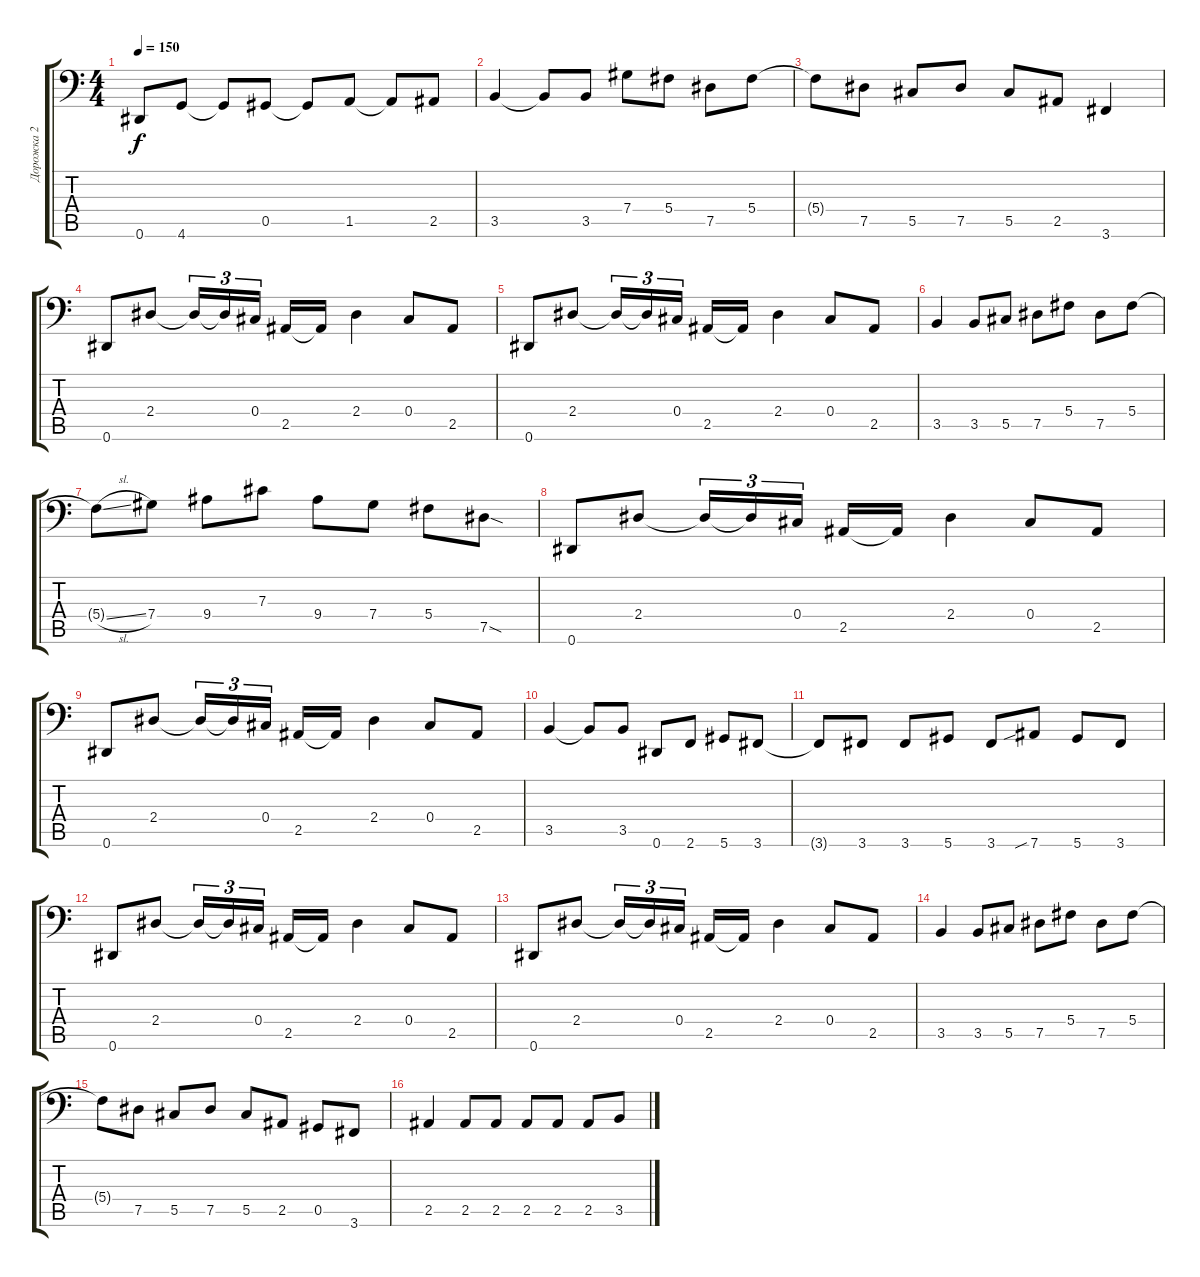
\track ("Дорожка 2" "Дорожка 2") {instrument electricbassfinger}
\staff {score tabs}
\tuning (Eb3 Bb2 Gb2 Db2 Ab1 Eb1) {hide}
\ts (4 4)
\tempo 150
\clef f4
\ks c
0.6.8{dy f} 4.6.8 4.6{t}.8 0.5.8 0.5{t}.8 1.5.8 1.5{t}.8 2.5.8 |
3.5.4 3.5{t}.8 3.5.8 7.4.8 5.4.8 7.5.8 5.4.8 |
5.4{t}.8 7.5.8 5.5.8 7.5.8 5.5.8 2.5.8 3.6.4 |
0.6.8 2.4.8 2.4{t}.16{tu (3 2)} 2.4{t}.16{tu (3 2)} 0.4.16{tu (3 2) beam splitsecondary} 2.5.16 2.5{t}.16 2.4.4 0.4.8 2.5.8 |
0.6.8 2.4.8 2.4{t}.16{tu (3 2)} 2.4{t}.16{tu (3 2)} 0.4.16{tu (3 2) beam splitsecondary} 2.5.16 2.5{t}.16 2.4.4 0.4.8 2.5.8 |
3.5.4 3.5.8 5.5.8 7.5.8 5.4.8 7.5.8 5.4.8 |
5.4{sl t}.8 7.4.8 9.4.8 7.3.8 9.4.8 7.4.8 5.4.8 7.5{sod}.8 |
0.6.8 2.4.8 2.4{t}.16{tu (3 2)} 2.4{t}.16{tu (3 2)} 0.4.16{tu (3 2) beam splitsecondary} 2.5.16 2.5{t}.16 2.4.4 0.4.8 2.5.8 |
0.6.8 2.4.8 2.4{t}.16{tu (3 2)} 2.4{t}.16{tu (3 2)} 0.4.16{tu (3 2) beam splitsecondary} 2.5.16 2.5{t}.16 2.4.4 0.4.8 2.5.8 |
3.5.4 3.5{t}.8 3.5.8 0.6.8 2.6.8 5.6.8 3.6.8 |
3.6{t}.8 3.6.8 3.6.8 5.6.8 3.6.8 7.6{sib}.8 5.6.8 3.6.8 |
0.6.8 2.4.8 2.4{t}.16{tu (3 2)} 2.4{t}.16{tu (3 2)} 0.4.16{tu (3 2) beam splitsecondary} 2.5.16 2.5{t}.16 2.4.4 0.4.8 2.5.8 |
0.6.8 2.4.8 2.4{t}.16{tu (3 2)} 2.4{t}.16{tu (3 2)} 0.4.16{tu (3 2) beam splitsecondary} 2.5.16 2.5{t}.16 2.4.4 0.4.8 2.5.8 |
3.5.4 3.5.8 5.5.8 7.5.8 5.4.8 7.5.8 5.4.8 |
5.4{t}.8 7.5.8 5.5.8 7.5.8 5.5.8 2.5.8 0.5.8 3.6.8 |
2.5.4 2.5.8 2.5.8 2.5.8 2.5.8 2.5.8 3.5.8
